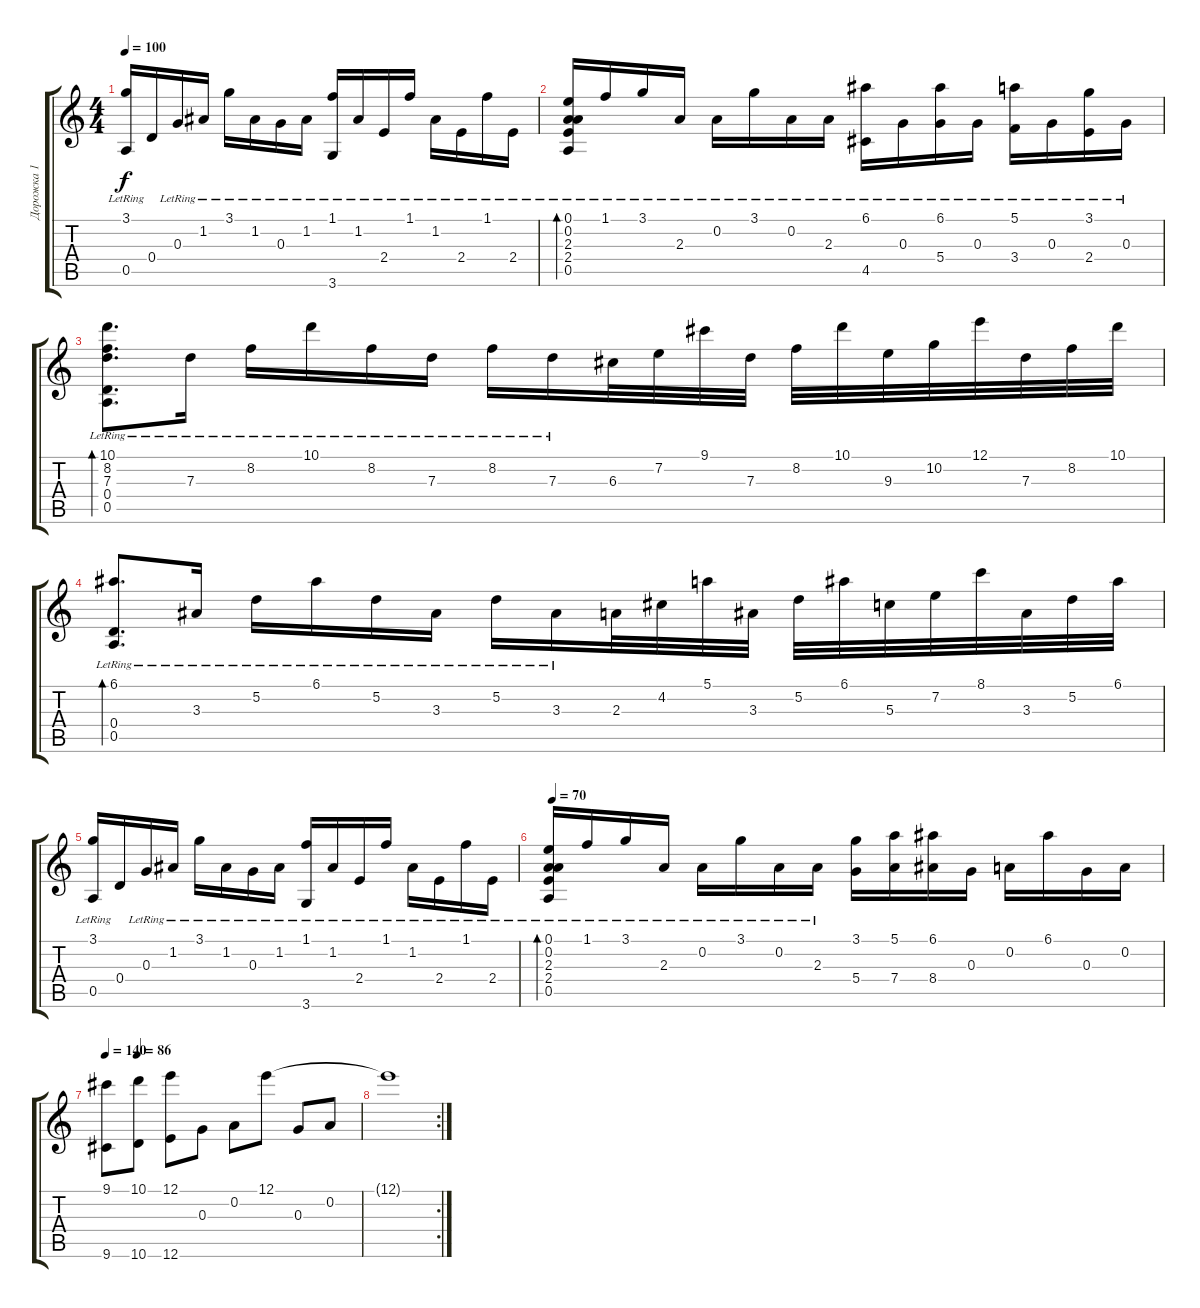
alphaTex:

\track ("Дорожка 1" "Дорожка 1") {instrument acousticguitarnylon}
\staff {score tabs}
\tuning (E4 A3 G3 D3 A2 E2) {hide}
\ts (4 4)
\tempo 100
\clef g2
\ks c
(3.1{lr} 0.5{lr}).16{dy f} 0.4.16 0.3{lr}.16 1.2{lr}.16 3.1{lr}.16 1.2{lr}.16 0.3{lr}.16 1.2{lr}.16 (1.1{lr} 3.6{lr}).16 1.2{lr}.16 2.4{lr}.16 1.1{lr}.16 1.2{lr}.16 2.4{lr}.16 1.1{lr}.16 2.4{lr}.16 |
(0.1{lr} 0.2{lr} 2.3{lr} 2.4{lr} 0.5{lr}).16{bd 480} 1.1{lr}.16 3.1{lr}.16 2.3{lr}.16 0.2{lr}.16 3.1{lr}.16 0.2{lr}.16 2.3{lr}.16 (6.1{lr} 4.5{lr}).16 0.3{lr}.16 (6.1{lr} 5.4).16 0.3{lr}.16 (5.1{lr} 3.4).16 0.3{lr}.16 (3.1{lr} 2.4).16 0.3{lr}.16 |
(10.1{lr} 8.2 7.3 0.4{lr} 0.5{lr}).8{d bd 480} 7.3{lr}.16 8.2{lr}.16 10.1{lr}.16 8.2{lr}.16 7.3{lr}.16 8.2{lr}.16 7.3{lr}.16 6.3.32 7.2.32 9.1.32 7.3.32 8.2.32 10.1.32 9.3.32 10.2.32 12.1.32 7.3.32 8.2.32 10.1.32 |
(6.1 0.4{lr} 0.5{lr}).8{d bd 480} 3.3{lr}.16 5.2{lr}.16 6.1{lr}.16 5.2{lr}.16 3.3{lr}.16 5.2{lr}.16 3.3{lr}.16 2.3.32 4.2.32 5.1.32 3.3.32 5.2.32 6.1.32 5.3.32 7.2.32 8.1.32 3.3.32 5.2.32 6.1.32 |
(3.1{lr} 0.5{lr}).16 0.4.16 0.3{lr}.16 1.2{lr}.16 3.1{lr}.16 1.2{lr}.16 0.3{lr}.16 1.2{lr}.16 (1.1{lr} 3.6{lr}).16 1.2{lr}.16 2.4{lr}.16 1.1{lr}.16 1.2{lr}.16 2.4{lr}.16 1.1{lr}.16 2.4{lr}.16 |
\tempo 70
(0.1{lr} 0.2{lr} 2.3{lr} 2.4{lr} 0.5{lr}).16{bd 480} 1.1{lr}.16 3.1{lr}.16 2.3{lr}.16 0.2{lr}.16 3.1{lr}.16 0.2{lr}.16 2.3{lr}.16 (3.1 5.4).16 (5.1 7.4).16 (6.1 8.4).16 0.3.16 0.2.16 6.1.16 0.3.16 0.2.16 |
\tempo 140
\tempo (86 0.125)
(9.1 9.6).8 (10.1 10.6).8 (12.1 12.6).8 0.3.8 0.2.8 12.1.8 0.3.8 0.2.8 |
\rc 2
12.1{t}.1
